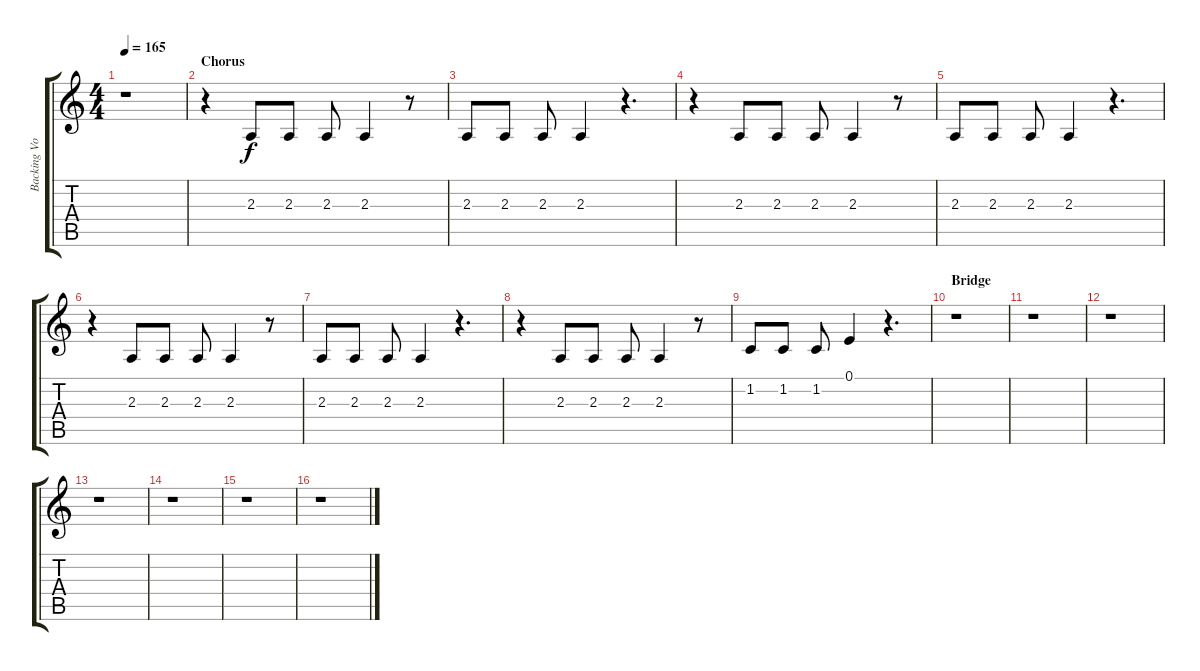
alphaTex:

\track ("Backing Vocals" "Backing Vo") {instrument lead2sawtooth}
\staff {score tabs}
\tuning (E4 B3 G3 D3 A2 E2) {hide}
\ts (4 4)
\tempo 165
\clef g2
\ks c
r.1{dy f} |
\section ("" "Chorus")
r.4 2.3.8 2.3.8 2.3.8 2.3.4 r.8 |
2.3.8 2.3.8 2.3.8 2.3.4 r.4{d} |
r.4 2.3.8 2.3.8 2.3.8 2.3.4 r.8 |
2.3.8 2.3.8 2.3.8 2.3.4 r.4{d} |
r.4 2.3.8 2.3.8 2.3.8 2.3.4 r.8 |
2.3.8 2.3.8 2.3.8 2.3.4 r.4{d} |
r.4 2.3.8 2.3.8 2.3.8 2.3.4 r.8 |
1.2.8 1.2.8 1.2.8 0.1.4 r.4{d} |
\section ("" "Bridge")
r.1 |
r.1 |
r.1 |
r.1 |
r.1 |
r.1 |
r.1
